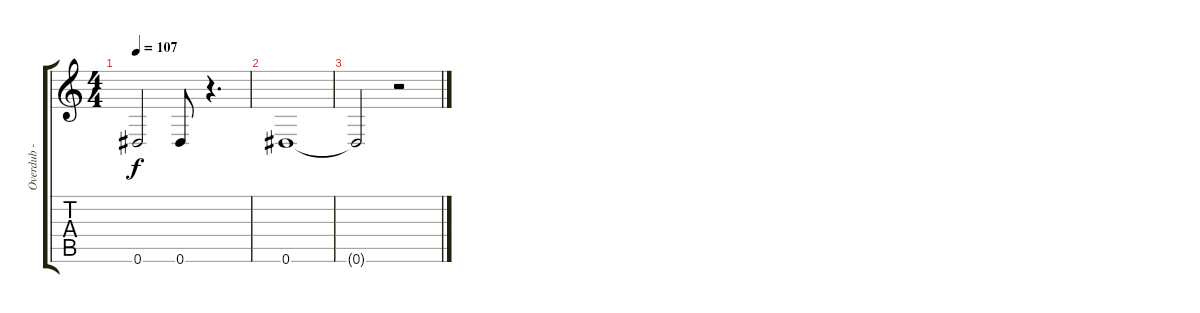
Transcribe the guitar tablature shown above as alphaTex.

\track ("Overdub - Effects" "Overdub - ") {instrument distortionguitar}
\staff {score tabs}
\tuning (Eb4 Bb3 Gb3 Db3 Ab2 Eb2) {hide}
\ts (4 4)
\tempo 107
\clef g2
\ks c
0.6{t}.2{dy f} 0.6.8 r.4{d} |
0.6.1 |
0.6{t}.2 r.2
